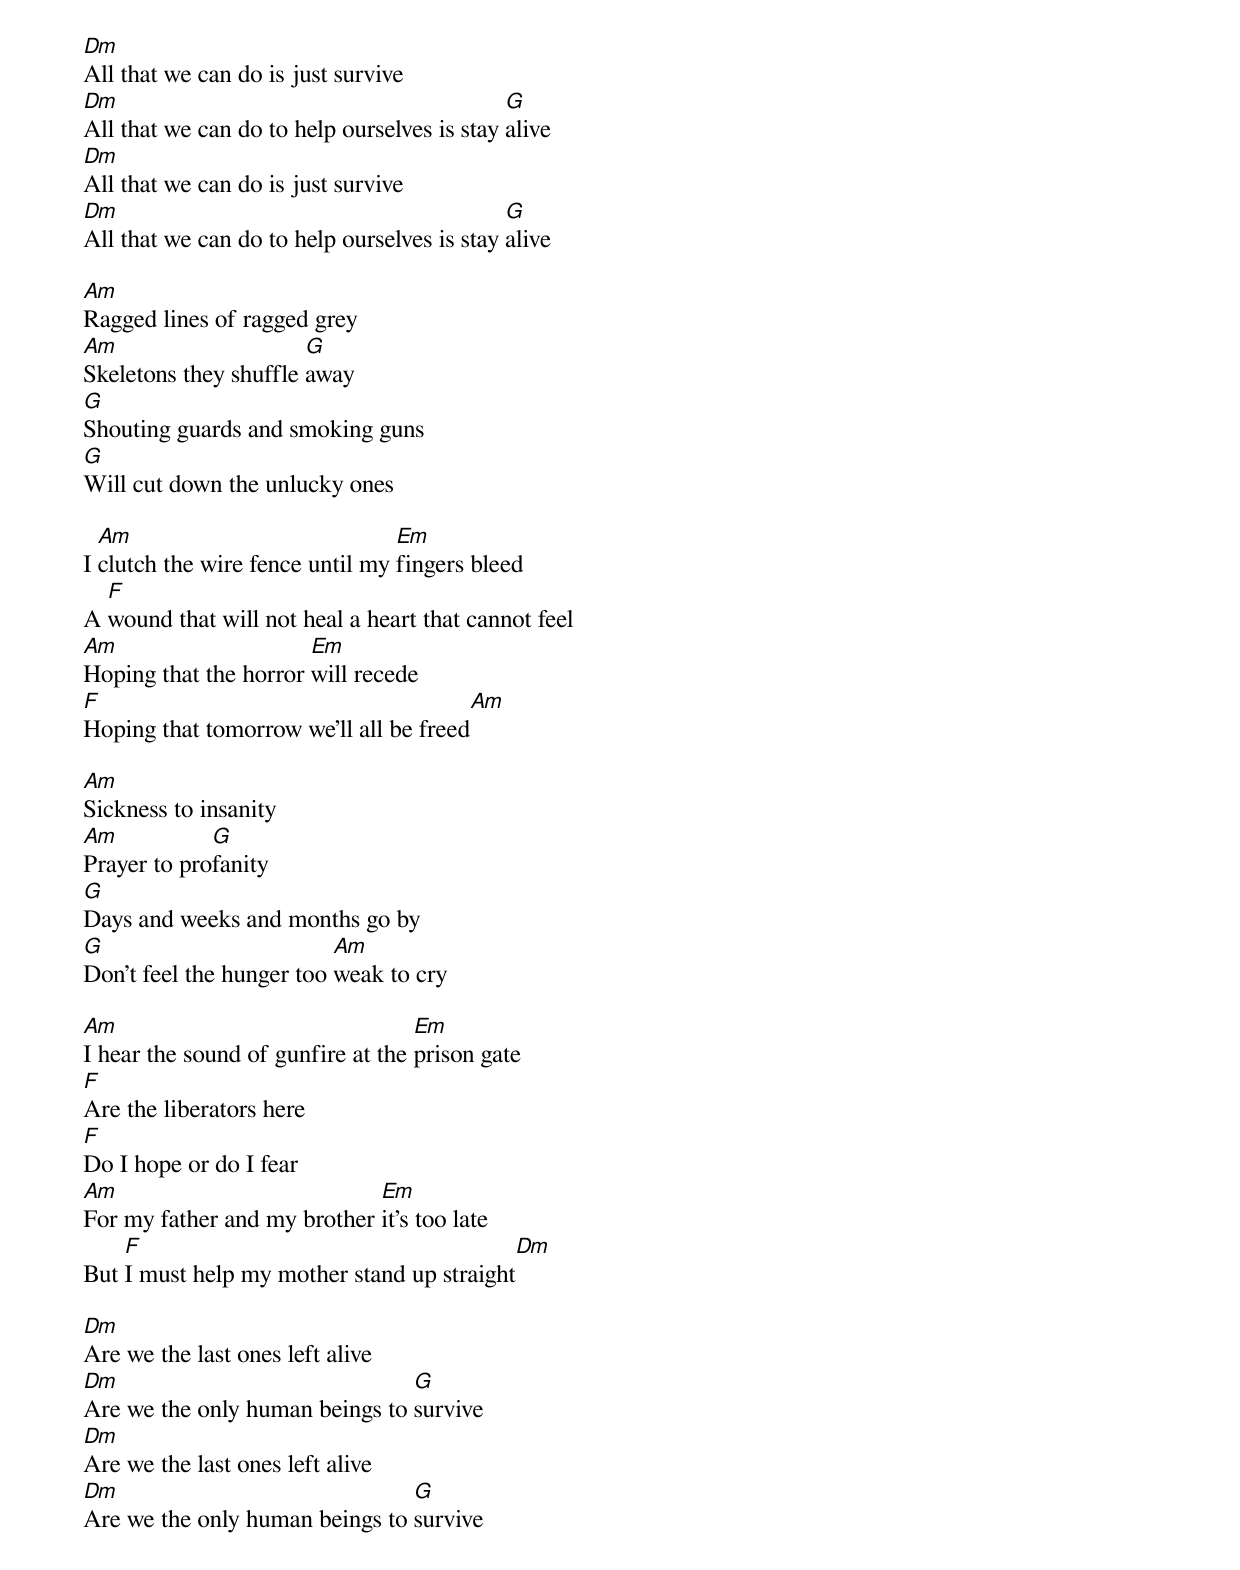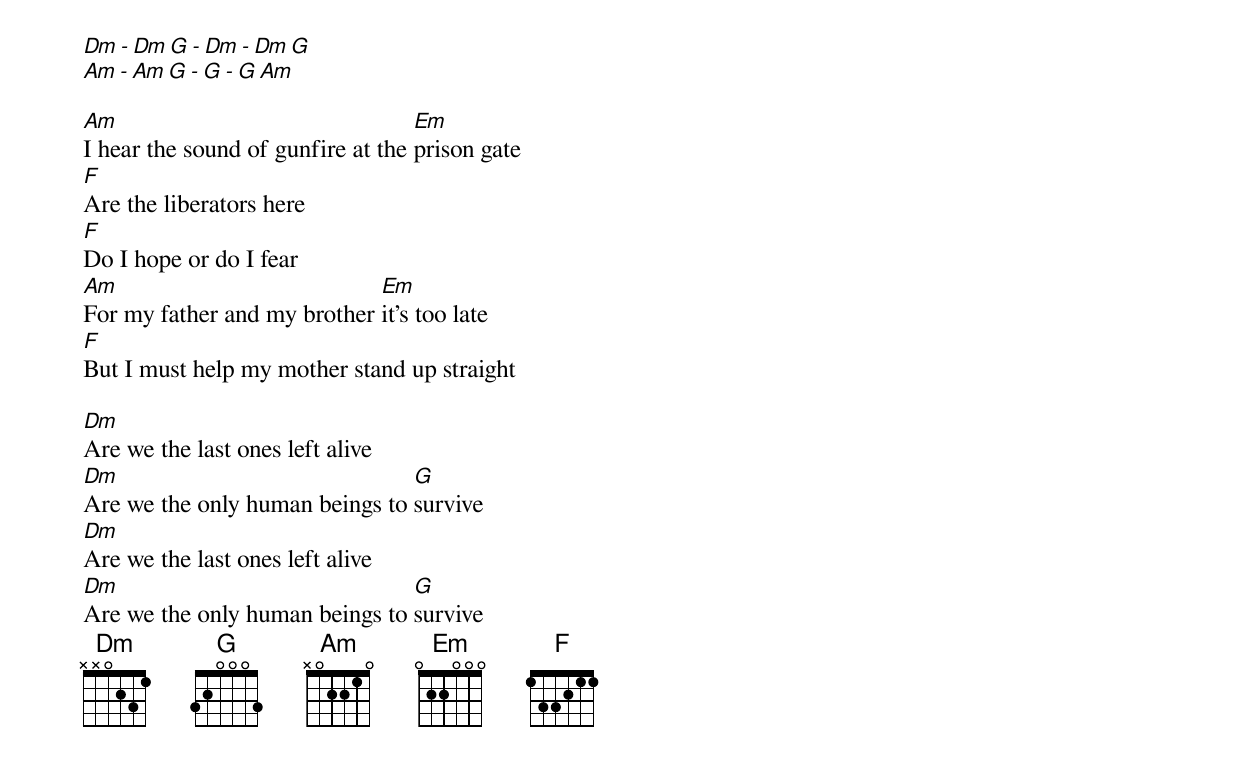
Dm
All that we can do is just survive
Dm                                           G
All that we can do to help ourselves is stay alive
Dm
All that we can do is just survive
Dm                                           G
All that we can do to help ourselves is stay alive

Am
Ragged lines of ragged grey
Am                     G
Skeletons they shuffle away
G
Shouting guards and smoking guns
G
Will cut down the unlucky ones

  Am                             Em
I clutch the wire fence until my fingers bleed
  F
A wound that will not heal a heart that cannot feel
Am                     Em
Hoping that the horror will recede
F                                       Am
Hoping that tomorrow we'll all be freed

Am
Sickness to insanity
Am           G
Prayer to profanity
G
Days and weeks and months go by
G                         Am
Don't feel the hunger too weak to cry

Am                                 Em
I hear the sound of gunfire at the prison gate
F
Are the liberators here
F
Do I hope or do I fear
Am                           Em
For my father and my brother it's too late
    F                                       Dm
But I must help my mother stand up straight

Dm
Are we the last ones left alive
Dm                              G
Are we the only human beings to survive
Dm
Are we the last ones left alive
Dm                              G
Are we the only human beings to survive

Dm - Dm G - Dm - Dm G
Am - Am G - G - G Am

Am                                 Em
I hear the sound of gunfire at the prison gate
F
Are the liberators here
F
Do I hope or do I fear
Am                           Em
For my father and my brother it's too late
F
But I must help my mother stand up straight

Dm
Are we the last ones left alive
Dm                              G
Are we the only human beings to survive
Dm
Are we the last ones left alive
Dm                              G
Are we the only human beings to survive
